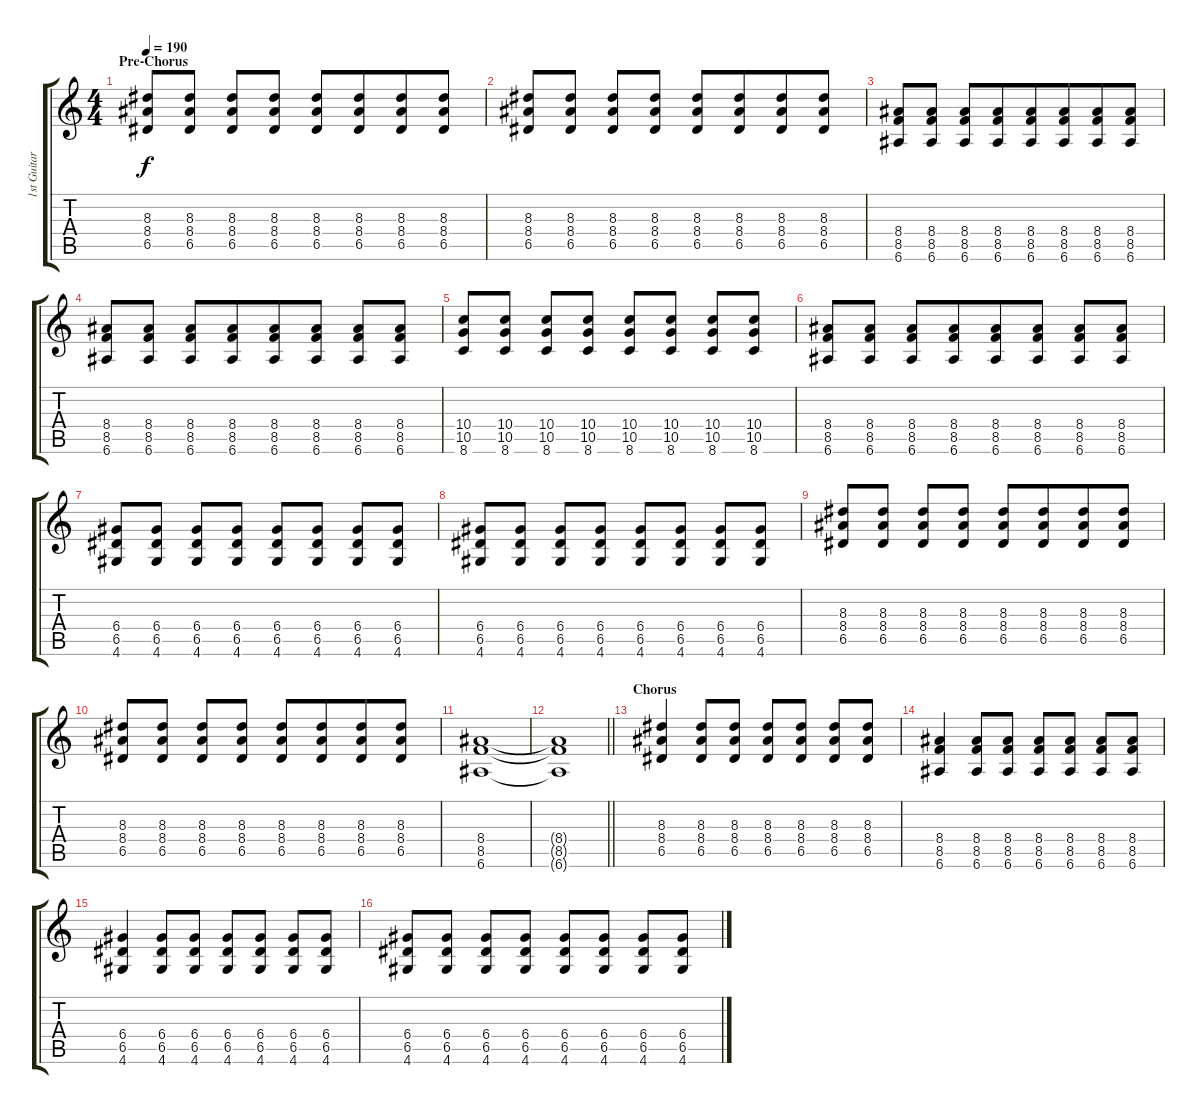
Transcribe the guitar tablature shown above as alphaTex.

\track ("1st Guitar" "1st Guitar") {instrument distortionguitar}
\staff {score tabs}
\tuning (E4 B3 G3 D3 A2 E2) {hide}
\ts (4 4)
\section ("" "Pre-Chorus")
\tempo 190
\clef g2
\ks c
(8.3 8.4 6.5).8{dy f} (8.3 8.4 6.5).8 (8.3 8.4 6.5).8 (8.3 8.4 6.5).8 (8.3 8.4 6.5).8 (8.3 8.4 6.5).8{beam merge} (8.3 8.4 6.5).8 (8.3 8.4 6.5).8 |
(8.3 8.4 6.5).8 (8.3 8.4 6.5).8 (8.3 8.4 6.5).8 (8.3 8.4 6.5).8 (8.3 8.4 6.5).8 (8.3 8.4 6.5).8{beam merge} (8.3 8.4 6.5).8 (8.3 8.4 6.5).8 |
(8.4 8.5 6.6).8 (8.4 8.5 6.6).8 (8.4 8.5 6.6).8 (8.4 8.5 6.6).8{beam merge} (8.4 8.5 6.6).8 (8.4 8.5 6.6).8{beam merge} (8.4 8.5 6.6).8 (8.4 8.5 6.6).8 |
(8.4 8.5 6.6).8 (8.4 8.5 6.6).8 (8.4 8.5 6.6).8 (8.4 8.5 6.6).8{beam merge} (8.4 8.5 6.6).8 (8.4 8.5 6.6).8 (8.4 8.5 6.6).8{beam merge} (8.4 8.5 6.6).8 |
(10.4 10.5 8.6).8 (10.4 10.5 8.6).8 (10.4 10.5 8.6).8 (10.4 10.5 8.6).8 (10.4 10.5 8.6).8 (10.4 10.5 8.6).8 (10.4 10.5 8.6).8 (10.4 10.5 8.6).8 |
(8.4 8.5 6.6).8 (8.4 8.5 6.6).8 (8.4 8.5 6.6).8 (8.4 8.5 6.6).8{beam merge} (8.4 8.5 6.6).8 (8.4 8.5 6.6).8 (8.4 8.5 6.6).8{beam merge} (8.4 8.5 6.6).8 |
(6.4 6.5 4.6).8 (6.4 6.5 4.6).8 (6.4 6.5 4.6).8 (6.4 6.5 4.6).8 (6.4 6.5 4.6).8 (6.4 6.5 4.6).8 (6.4 6.5 4.6).8 (6.4 6.5 4.6).8 |
(6.4 6.5 4.6).8 (6.4 6.5 4.6).8 (6.4 6.5 4.6).8 (6.4 6.5 4.6).8 (6.4 6.5 4.6).8 (6.4 6.5 4.6).8 (6.4 6.5 4.6).8 (6.4 6.5 4.6).8 |
(8.3 8.4 6.5).8 (8.3 8.4 6.5).8 (8.3 8.4 6.5).8 (8.3 8.4 6.5).8 (8.3 8.4 6.5).8 (8.3 8.4 6.5).8{beam merge} (8.3 8.4 6.5).8 (8.3 8.4 6.5).8 |
(8.3 8.4 6.5).8 (8.3 8.4 6.5).8 (8.3 8.4 6.5).8 (8.3 8.4 6.5).8 (8.3 8.4 6.5).8 (8.3 8.4 6.5).8{beam merge} (8.3 8.4 6.5).8 (8.3 8.4 6.5).8 |
(8.4 8.5 6.6).1 |
\barLineRight lightlight
(8.4{t} 8.5{t} 6.6{t}).1 |
\section ("" "Chorus")
(8.3 8.4 6.5).4 (8.3 8.4 6.5).8 (8.3 8.4 6.5).8 (8.3 8.4 6.5).8 (8.3 8.4 6.5).8 (8.3 8.4 6.5).8 (8.3 8.4 6.5).8 |
(8.4 8.5 6.6).4 (8.4 8.5 6.6).8 (8.4 8.5 6.6).8 (8.4 8.5 6.6).8 (8.4 8.5 6.6).8 (8.4 8.5 6.6).8 (8.4 8.5 6.6).8 |
(6.4 6.5 4.6).4 (6.4 6.5 4.6).8 (6.4 6.5 4.6).8 (6.4 6.5 4.6).8 (6.4 6.5 4.6).8 (6.4 6.5 4.6).8 (6.4 6.5 4.6).8 |
(6.4 6.5 4.6).8 (6.4 6.5 4.6).8 (6.4 6.5 4.6).8 (6.4 6.5 4.6).8 (6.4 6.5 4.6).8 (6.4 6.5 4.6).8 (6.4 6.5 4.6).8 (6.4 6.5 4.6).8
